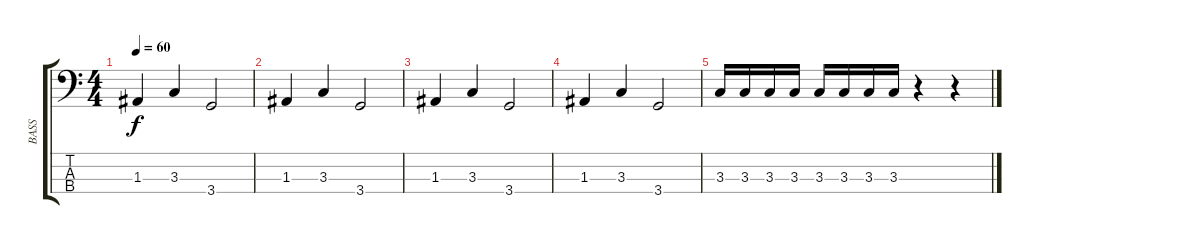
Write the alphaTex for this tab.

\track ("BASS" "BASS") {instrument electricbassfinger}
\staff {score tabs}
\tuning (G2 D2 A1 E1) {hide}
\ts (4 4)
\tempo 60
\clef f4
\ks c
1.3.4{dy f} 3.3.4 3.4.2 |
1.3.4 3.3.4 3.4.2 |
1.3.4 3.3.4 3.4.2 |
1.3.4 3.3.4 3.4.2 |
3.3.16 3.3.16 3.3.16 3.3.16 3.3.16 3.3.16 3.3.16 3.3.16 r.4 r.4
